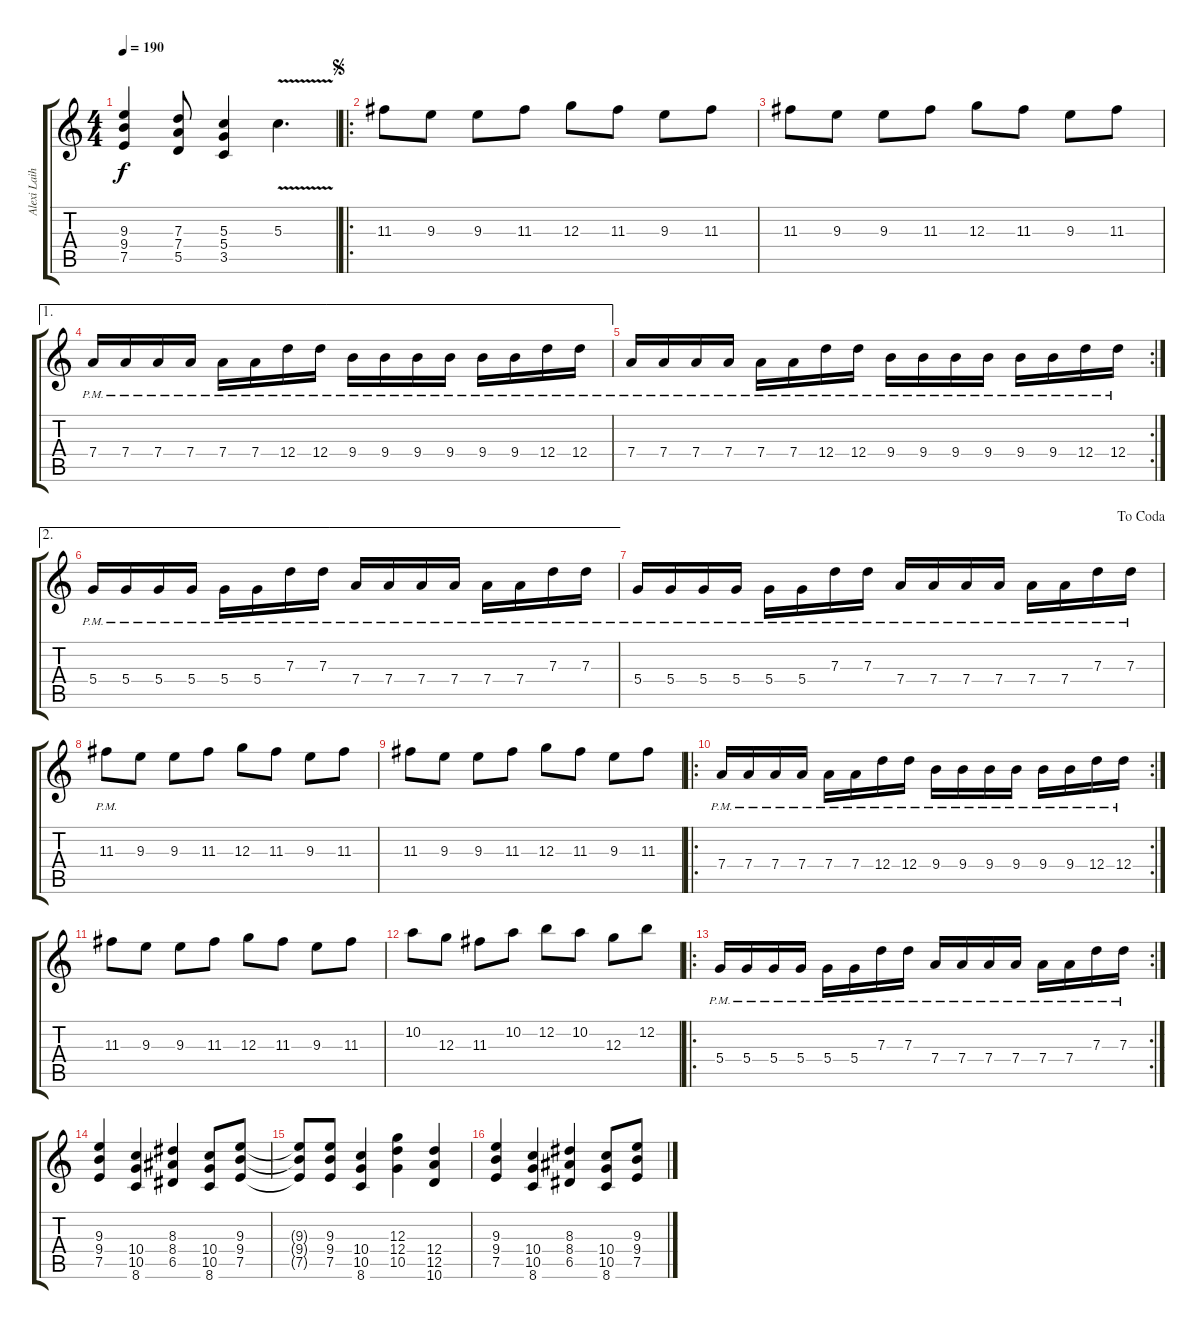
\track ("Alexi Laiho" "Alexi Laih") {instrument distortionguitar}
\staff {score tabs}
\tuning (E4 B3 G3 D3 A2 E2) {hide}
\ts (4 4)
\tempo 190
\clef g2
\ks c
(9.3{t} 9.4{t} 7.5{t}).4{dy f} (7.3 7.4 5.5).8 (5.3 5.4 3.5).4 5.3{v}.4{d} |
\ro
\jump segno
11.3.8 9.3.8 9.3.8 11.3.8 12.3.8 11.3.8 9.3.8 11.3.8 |
11.3.8 9.3.8 9.3.8 11.3.8 12.3.8 11.3.8 9.3.8 11.3.8 |
\ae 1
7.4{pm}.16 7.4{pm}.16 7.4{pm}.16 7.4{pm}.16 7.4{pm}.16 7.4{pm}.16 12.4{pm}.16 12.4{pm}.16 9.4{pm}.16 9.4{pm}.16 9.4{pm}.16 9.4{pm}.16 9.4{pm}.16 9.4{pm}.16 12.4{pm}.16 12.4{pm}.16 |
\rc 2
7.4{pm}.16 7.4{pm}.16 7.4{pm}.16 7.4{pm}.16 7.4{pm}.16 7.4{pm}.16 12.4{pm}.16 12.4{pm}.16 9.4{pm}.16 9.4{pm}.16 9.4{pm}.16 9.4{pm}.16 9.4{pm}.16 9.4{pm}.16 12.4{pm}.16 12.4{pm}.16 |
\ae 2
5.4{pm}.16 5.4{pm}.16 5.4{pm}.16 5.4{pm}.16 5.4{pm}.16 5.4{pm}.16 7.3{pm}.16 7.3{pm}.16 7.4{pm}.16 7.4{pm}.16 7.4{pm}.16 7.4{pm}.16 7.4{pm}.16 7.4{pm}.16 7.3{pm}.16 7.3{pm}.16 |
\jump dacoda
5.4{pm}.16 5.4{pm}.16 5.4{pm}.16 5.4{pm}.16 5.4{pm}.16 5.4{pm}.16 7.3{pm}.16 7.3{pm}.16 7.4{pm}.16 7.4{pm}.16 7.4{pm}.16 7.4{pm}.16 7.4{pm}.16 7.4{pm}.16 7.3{pm}.16 7.3{pm}.16 |
11.3{pm}.8 9.3.8 9.3.8 11.3.8 12.3.8 11.3.8 9.3.8 11.3.8 |
11.3.8 9.3.8 9.3.8 11.3.8 12.3.8 11.3.8 9.3.8 11.3.8 |
\ro
\rc 2
7.4{pm}.16 7.4{pm}.16 7.4{pm}.16 7.4{pm}.16 7.4{pm}.16 7.4{pm}.16 12.4{pm}.16 12.4{pm}.16 9.4{pm}.16 9.4{pm}.16 9.4{pm}.16 9.4{pm}.16 9.4{pm}.16 9.4{pm}.16 12.4{pm}.16 12.4{pm}.16 |
11.3.8 9.3.8 9.3.8 11.3.8 12.3.8 11.3.8 9.3.8 11.3.8 |
10.2.8 12.3.8 11.3.8 10.2.8 12.2.8 10.2.8 12.3.8 12.2.8 |
\ro
\rc 2
5.4{pm}.16 5.4{pm}.16 5.4{pm}.16 5.4{pm}.16 5.4{pm}.16 5.4{pm}.16 7.3{pm}.16 7.3{pm}.16 7.4{pm}.16 7.4{pm}.16 7.4{pm}.16 7.4{pm}.16 7.4{pm}.16 7.4{pm}.16 7.3{pm}.16 7.3{pm}.16 |
(9.3 9.4 7.5).4 (10.4 10.5 8.6).4 (8.3 8.4 6.5).4 (10.4 10.5 8.6).8 (9.3 9.4 7.5).8 |
(9.3{t} 9.4{t} 7.5{t}).8 (9.3 9.4 7.5).8 (10.4 10.5 8.6).4 (12.3 12.4 10.5).4 (12.4 12.5 10.6).4 |
(9.3 9.4 7.5).4 (10.4 10.5 8.6).4 (8.3 8.4 6.5).4 (10.4 10.5 8.6).8 (9.3 9.4 7.5).8
